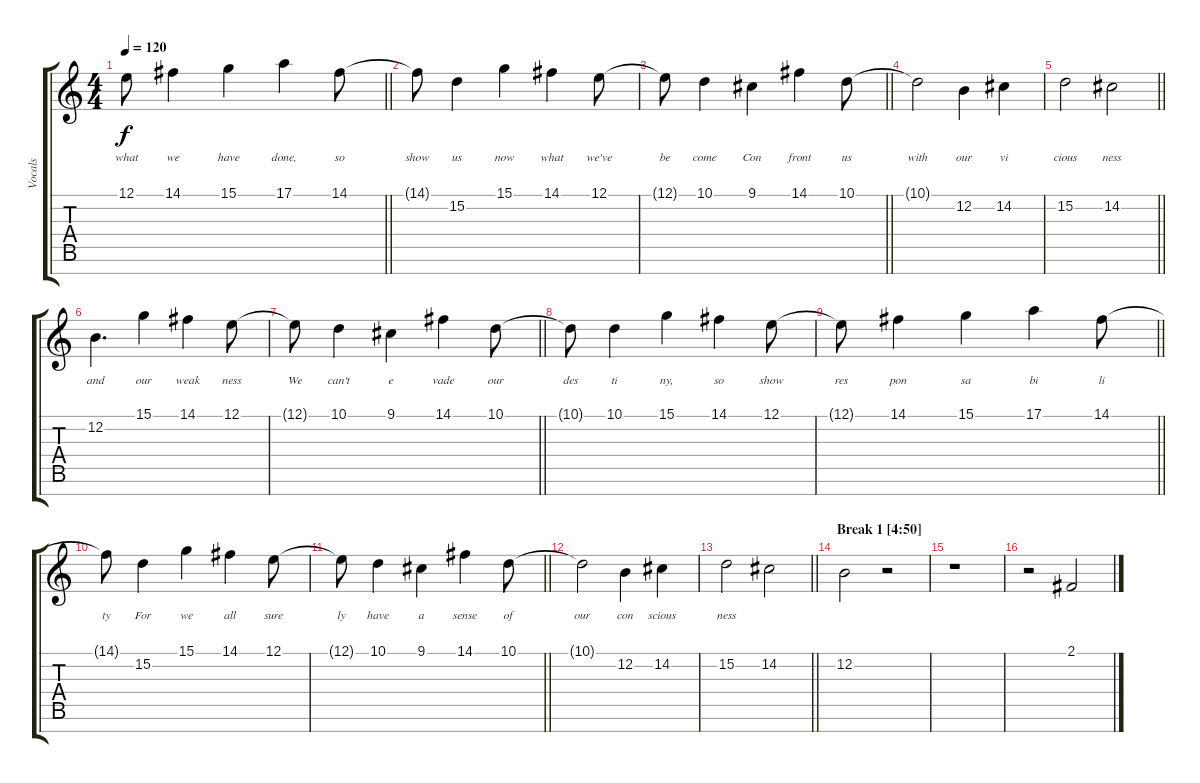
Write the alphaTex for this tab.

\track ("Vocals" "Vocals") {instrument synthvoice}
\staff {score tabs}
\tuning (E4 B3 G3 D3 A2 E2 B1) {hide}
\ts (4 4)
\tempo 120
\clef g2
\barLineRight lightlight
\ks c
12.1{t}.8{lyrics (0 "") lyrics (1 "what") lyrics (2 "") lyrics (3 "") lyrics (4 "") dy f} 14.1.4{lyrics (0 "") lyrics (1 "we") lyrics (2 "") lyrics (3 "") lyrics (4 "")} 15.1.4{lyrics (0 "") lyrics (1 "have") lyrics (2 "") lyrics (3 "") lyrics (4 "")} 17.1.4{lyrics (0 "") lyrics (1 "done,") lyrics (2 "") lyrics (3 "") lyrics (4 "")} 14.1.8{lyrics (0 "") lyrics (1 "so") lyrics (2 "") lyrics (3 "") lyrics (4 "")} |
14.1{t}.8{lyrics (0 "") lyrics (1 "show") lyrics (2 "") lyrics (3 "") lyrics (4 "")} 15.2.4{lyrics (0 "") lyrics (1 "us") lyrics (2 "") lyrics (3 "") lyrics (4 "")} 15.1.4{lyrics (0 "") lyrics (1 "now") lyrics (2 "") lyrics (3 "") lyrics (4 "")} 14.1.4{lyrics (0 "") lyrics (1 "what") lyrics (2 "") lyrics (3 "") lyrics (4 "")} 12.1.8{lyrics (0 "") lyrics (1 "we've") lyrics (2 "") lyrics (3 "") lyrics (4 "")} |
\barLineRight lightlight
12.1{t}.8{lyrics (0 "") lyrics (1 "be") lyrics (2 "") lyrics (3 "") lyrics (4 "")} 10.1.4{lyrics (0 "") lyrics (1 "come") lyrics (2 "") lyrics (3 "") lyrics (4 "")} 9.1.4{lyrics (0 "") lyrics (1 "Con") lyrics (2 "") lyrics (3 "") lyrics (4 "")} 14.1.4{lyrics (0 "") lyrics (1 "front") lyrics (2 "") lyrics (3 "") lyrics (4 "")} 10.1.8{lyrics (0 "") lyrics (1 "us") lyrics (2 "") lyrics (3 "") lyrics (4 "")} |
10.1{t}.2{lyrics (0 "") lyrics (1 "with") lyrics (2 "") lyrics (3 "") lyrics (4 "")} 12.2.4{lyrics (0 "") lyrics (1 "our") lyrics (2 "") lyrics (3 "") lyrics (4 "")} 14.2.4{lyrics (0 "") lyrics (1 "vi") lyrics (2 "") lyrics (3 "") lyrics (4 "")} |
\barLineRight lightlight
15.2.2{lyrics (0 "") lyrics (1 "cious") lyrics (2 "") lyrics (3 "") lyrics (4 "")} 14.2.2{lyrics (0 "") lyrics (1 "ness") lyrics (2 "") lyrics (3 "") lyrics (4 "")} |
12.2.4{d lyrics (0 "") lyrics (1 "and") lyrics (2 "") lyrics (3 "") lyrics (4 "")} 15.1.4{lyrics (0 "") lyrics (1 "our") lyrics (2 "") lyrics (3 "") lyrics (4 "")} 14.1.4{lyrics (0 "") lyrics (1 "weak") lyrics (2 "") lyrics (3 "") lyrics (4 "")} 12.1.8{lyrics (0 "") lyrics (1 "ness") lyrics (2 "") lyrics (3 "") lyrics (4 "")} |
\barLineRight lightlight
12.1{t}.8{lyrics (0 "") lyrics (1 "We") lyrics (2 "") lyrics (3 "") lyrics (4 "")} 10.1.4{lyrics (0 "") lyrics (1 "can't") lyrics (2 "") lyrics (3 "") lyrics (4 "")} 9.1.4{lyrics (0 "") lyrics (1 "e") lyrics (2 "") lyrics (3 "") lyrics (4 "")} 14.1.4{lyrics (0 "") lyrics (1 "vade") lyrics (2 "") lyrics (3 "") lyrics (4 "")} 10.1.8{lyrics (0 "") lyrics (1 "our") lyrics (2 "") lyrics (3 "") lyrics (4 "")} |
10.1{t}.8{lyrics (0 "") lyrics (1 "des") lyrics (2 "") lyrics (3 "") lyrics (4 "")} 10.1.4{lyrics (0 "") lyrics (1 "ti") lyrics (2 "") lyrics (3 "") lyrics (4 "")} 15.1.4{lyrics (0 "") lyrics (1 "ny,") lyrics (2 "") lyrics (3 "") lyrics (4 "")} 14.1.4{lyrics (0 "") lyrics (1 "so") lyrics (2 "") lyrics (3 "") lyrics (4 "")} 12.1.8{lyrics (0 "") lyrics (1 "show") lyrics (2 "") lyrics (3 "") lyrics (4 "")} |
\barLineRight lightlight
12.1{t}.8{lyrics (0 "") lyrics (1 "res") lyrics (2 "") lyrics (3 "") lyrics (4 "")} 14.1.4{lyrics (0 "") lyrics (1 "pon") lyrics (2 "") lyrics (3 "") lyrics (4 "")} 15.1.4{lyrics (0 "") lyrics (1 "sa") lyrics (2 "") lyrics (3 "") lyrics (4 "")} 17.1.4{lyrics (0 "") lyrics (1 "bi") lyrics (2 "") lyrics (3 "") lyrics (4 "")} 14.1.8{lyrics (0 "") lyrics (1 "li") lyrics (2 "") lyrics (3 "") lyrics (4 "")} |
14.1{t}.8{lyrics (0 "") lyrics (1 "ty") lyrics (2 "") lyrics (3 "") lyrics (4 "")} 15.2.4{lyrics (0 "") lyrics (1 "For") lyrics (2 "") lyrics (3 "") lyrics (4 "")} 15.1.4{lyrics (0 "") lyrics (1 "we") lyrics (2 "") lyrics (3 "") lyrics (4 "")} 14.1.4{lyrics (0 "") lyrics (1 "all") lyrics (2 "") lyrics (3 "") lyrics (4 "")} 12.1.8{lyrics (0 "") lyrics (1 "sure") lyrics (2 "") lyrics (3 "") lyrics (4 "")} |
\barLineRight lightlight
12.1{t}.8{lyrics (0 "") lyrics (1 "ly") lyrics (2 "") lyrics (3 "") lyrics (4 "")} 10.1.4{lyrics (0 "") lyrics (1 "have") lyrics (2 "") lyrics (3 "") lyrics (4 "")} 9.1.4{lyrics (0 "") lyrics (1 "a") lyrics (2 "") lyrics (3 "") lyrics (4 "")} 14.1.4{lyrics (0 "") lyrics (1 "sense") lyrics (2 "") lyrics (3 "") lyrics (4 "")} 10.1.8{lyrics (0 "") lyrics (1 "of") lyrics (2 "") lyrics (3 "") lyrics (4 "")} |
10.1{t}.2{lyrics (0 "") lyrics (1 "our") lyrics (2 "") lyrics (3 "") lyrics (4 "")} 12.2.4{lyrics (0 "") lyrics (1 "con") lyrics (2 "") lyrics (3 "") lyrics (4 "")} 14.2.4{lyrics (0 "") lyrics (1 "scious") lyrics (2 "") lyrics (3 "") lyrics (4 "")} |
\barLineRight lightlight
15.2.2{lyrics (0 "") lyrics (1 "ness") lyrics (2 "") lyrics (3 "") lyrics (4 "")} 14.2.2 |
\section ("" "Break 1 [4:50]")
12.2.2 r.2 |
r.1 |
r.2 2.1.2
